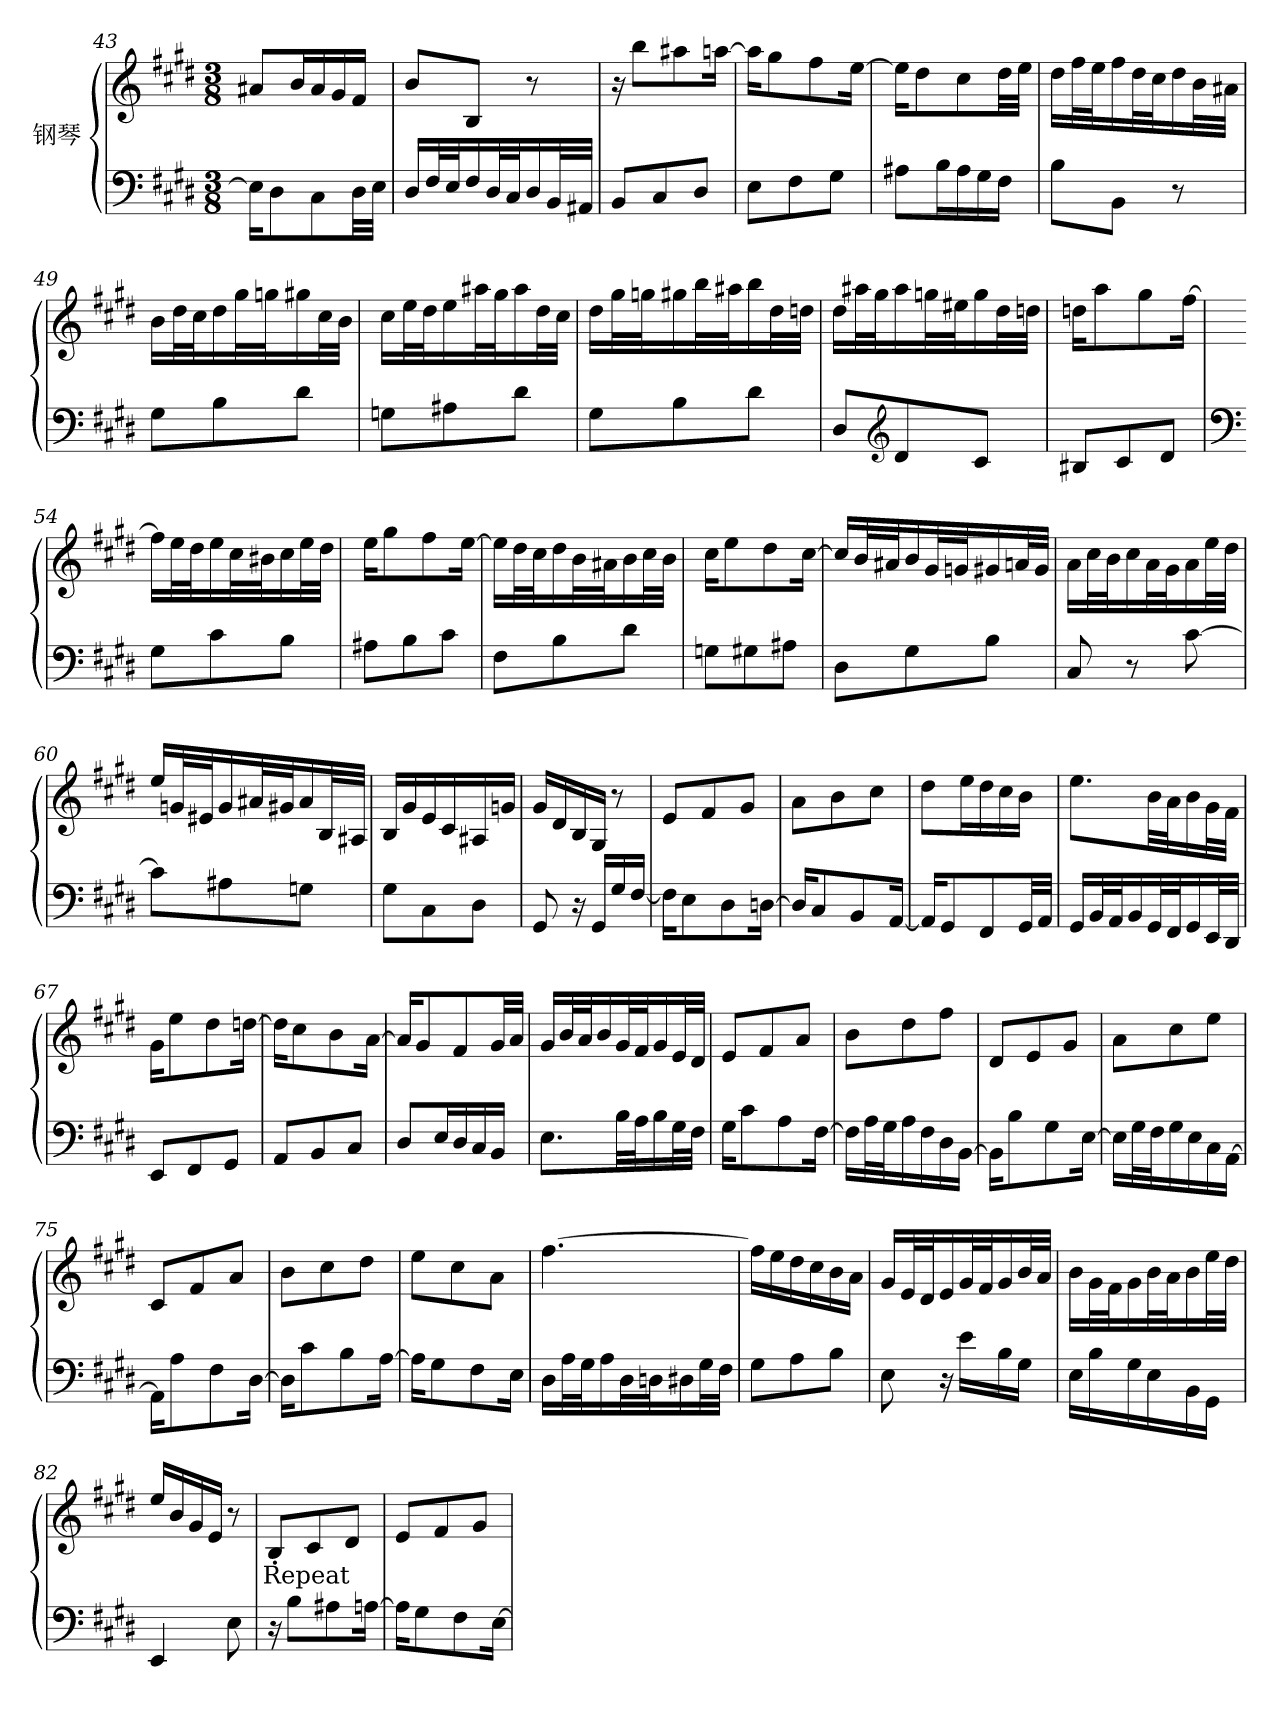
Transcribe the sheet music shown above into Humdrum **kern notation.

**kern	**kern	**text
*part2	*part1	*part1
*staff2	*staff1	*staff1
*I"钢琴	*I"钢琴	*
*clefF4	*clefG2	*
*k[f#c#g#d#]	*k[f#c#g#d#]	*
*M3/8	*M3/8	*
=43	=43	=43
16E\KL]	8a#X/L	.
8D#\	.	.
.	16b/L	.
8C#\	16a#/	.
.	16g#/	.
32D#\LL	16f#/JJ	.
32E\JJJ	.	.
!!LO:LB:g=z
=44	=44	=44
16D#/LL	8b/L	.
32F#/L	.	.
32E/J	.	.
16F#/	8B/J	.
32D#/L	.	.
32C#/J	.	.
16D#/	8r	.
32BB/L	.	.
32AA#X/JJJ	.	.
=45	=45	=45
8BB/L	16r	.
.	8bb\L	.
8C#/	.	.
.	8aa#X\	.
8D#/J	.	.
.	[16aan\Jk	.
=46	=46	=46
8E\L	16aa\KL]	.
.	8gg#\	.
8F#\	.	.
.	8ff#\	.
8G#\J	.	.
.	[16ee\Jk	.
=47	=47	=47
8A#X\L	16ee\KL]	.
.	8dd#\	.
16B\L	.	.
16A#\	8cc#\	.
16G#\	.	.
16F#\JJ	32dd#\LL	.
.	32ee\JJJ	.
=48	=48	=48
8B\L	16dd#\LL	.
.	32ff#\L	.
.	32ee\J	.
8BB\J	16ff#\	.
.	32dd#\L	.
.	32cc#\J	.
8r	16dd#\	.
.	32b\L	.
.	32a#X\JJJ	.
!!LO:LB:g=z
=49	=49	=49
8G#\L	16b\LL	.
.	32dd#\L	.
.	32cc#\J	.
8B\	16dd#\	.
.	32gg#\L	.
.	32ggn\J	.
8d#\J	16gg#X\	.
.	32cc#\L	.
.	32b\JJJ	.
=50	=50	=50
8Gn\L	16cc#\LL	.
.	32ee\L	.
.	32dd#\J	.
8A#X\	16ee\	.
.	32aa#X\L	.
.	32gg#\J	.
8d#\J	16aa#\	.
.	32dd#\L	.
.	32cc#\JJJ	.
=51	=51	=51
8G#\L	16dd#\LL	.
.	32gg#\L	.
.	32ggn\J	.
8B\	16gg#X\	.
.	32bb\L	.
.	32aa#X\J	.
8d#\J	16bb\	.
.	32dd#\L	.
.	32ddn\JJJ	.
!!LO:LB:g=z
=52	=52	=52
8D#/L	16dd#\LL	.
.	32aa#X\L	.
.	32gg#\J	.
*clefG2	*	*
8d#/	16aa#\	.
.	32ggn\L	.
.	32ee#X\J	.
8c#/J	16gg\	.
.	32dd#\L	.
.	32ddn\JJJ	.
=53	=53	=53
8B#X/L	16ddn\KL	.
.	8aa\	.
8c#/	.	.
.	8gg#\	.
8d#/J	.	.
.	[16ff#\Jk	.
=54	=54	=54
*clefF4	*	*
8G#\L	16ff#\LL]	.
.	32ee\L	.
.	32dd#\J	.
8c#\	16ee\	.
.	32cc#\L	.
.	32b#X\J	.
8B\J	16cc#\	.
.	32ee\L	.
.	32dd#\JJJ	.
=55	=55	=55
8A#X\L	16ee\KL	.
.	8gg#\	.
8B\	.	.
.	8ff#\	.
8c#\J	.	.
.	[16ee\Jk	.
!!LO:LB:g=z
=56	=56	=56
8F#\L	16ee\LL]	.
.	32dd#\L	.
.	32cc#\J	.
8B\	16dd#\	.
.	32b\L	.
.	32a#X\J	.
8d#\J	16b\	.
.	32cc#\L	.
.	32b\JJJ	.
=57	=57	=57
8Gn\L	16cc#\KL	.
.	8ee\	.
8G#X\	.	.
.	8dd#\	.
8A#X\J	.	.
.	[16cc#\Jk	.
=58	=58	=58
8D#\L	16cc#/LL]	.
.	32b/L	.
.	32a#X/J	.
8G#\	16b/	.
.	32g#/L	.
.	32gn/J	.
8B\J	16g#X/	.
.	32an/L	.
.	32g#/JJJ	.
=59	=59	=59
8C#/	16a\LL	.
.	32cc#\L	.
.	32b\J	.
8r	16cc#\	.
.	32a\L	.
.	32g#\J	.
[8c#\	16a\	.
.	32ee\L	.
.	32dd#\JJJ	.
!!LO:PB:g=z
=60	=60	=60
8c#\L]	16ee/LL	.
.	32gn/L	.
.	32e#X/J	.
8A#X\	16g/	.
.	32a#X/L	.
.	32g#X/J	.
8Gn\J	16a#/	.
.	32B/L	.
.	32A#X/JJJ	.
=61	=61	=61
8G#\L	16B/LL	.
.	16g#/	.
8C#\	16e/	.
.	16c#/	.
8D#\J	16A#X/	.
.	16gn/JJ	.
=62	=62	=62
8GG#/	16g#/LL	.
.	16d#/	.
16r	16B/	.
16GG#/LL	16G#/JJ	.
16G#/	8r	.
[16F#/JJ	.	.
=63	=63	=63
16F#\KL]	8e/L	.
8E\	.	.
.	8f#/	.
8D#\	.	.
.	8g#/J	.
[16Dn\Jk	.	.
=64	=64	=64
16D/KL]	8a\L	.
8C#/	.	.
.	8b\	.
8BB/	.	.
.	8cc#\J	.
[16AA/Jk	.	.
!!LO:LB:g=z
=65	=65	=65
16AA/KL]	8dd#\L	.
8GG#/	.	.
.	16ee\L	.
8FF#/	16dd#\	.
.	16cc#\	.
32GG#/LL	16b\JJ	.
32AA/JJJ	.	.
=66	=66	=66
16GG#/LL	8.ee\L	.
32BB/L	.	.
32AA/J	.	.
16BB/	.	.
32GG#/L	32b\LL	.
32FF#/J	32a\J	.
16GG#/	16b\	.
32EE/L	32g#\L	.
32DD#/JJJ	32f#\JJJ	.
=67	=67	=67
8EE/L	16g#\KL	.
.	8ee\	.
8FF#/	.	.
.	8dd#\	.
8GG#/J	.	.
.	[16ddn\Jk	.
=68	=68	=68
8AA/L	16dd\KL]	.
.	8cc#\	.
8BB/	.	.
.	8b\	.
8C#/J	.	.
.	[16a\Jk	.
=69	=69	=69
8D#/L	16a/KL]	.
.	8g#/	.
16E/L	.	.
16D#/	8f#/	.
16C#/	.	.
16BB/JJ	32g#/LL	.
.	32a/JJJ	.
!!LO:LB:g=z
=70	=70	=70
8.E\L	16g#/LL	.
.	32b/L	.
.	32a/J	.
.	16b/	.
32B\LL	32g#/L	.
32A\J	32f#/J	.
16B\	16g#/	.
32G#\L	32e/L	.
32F#\JJJ	32d#/JJJ	.
=71	=71	=71
16G#\KL	8e/L	.
8c#\	.	.
.	8f#/	.
8A\	.	.
.	8a/J	.
[16F#\Jk	.	.
=72	=72	=72
16F#\LL]	8b\L	.
32A\L	.	.
32G#\J	.	.
16A\	8dd#\	.
16F#\	.	.
16D#\	8ff#\J	.
[16BB\JJ	.	.
=73	=73	=73
16BB\KL]	8d#/L	.
8B\	.	.
.	8e/	.
8G#\	.	.
.	8g#/J	.
[16E\Jk	.	.
=74	=74	=74
16E\LL]	8a\L	.
32G#\L	.	.
32F#\J	.	.
16G#\	8cc#\	.
16E\	.	.
16C#\	8ee\J	.
[16AA\JJ	.	.
=75	=75	=75
16AA\KL]	8c#/L	.
8A\	.	.
.	8f#/	.
8F#\	.	.
.	8a/J	.
[16D#\Jk	.	.
!!LO:LB:g=z
=76	=76	=76
16D#\KL]	8b\L	.
8c#\	.	.
.	8cc#\	.
8B\	.	.
.	8dd#\J	.
[16A\Jk	.	.
=77	=77	=77
16A\KL]	8ee\L	.
8G#\	.	.
.	8cc#\	.
8F#\	.	.
.	8a\J	.
16E\Jk	.	.
=78	=78	=78
16D#\LL	[4.ff#\	.
32A\L	.	.
32G#\J	.	.
16A\	.	.
32D#\L	.	.
32Dn\J	.	.
16D#X\	.	.
32G#\L	.	.
32F#\JJJ	.	.
=79	=79	=79
8G#\L	16ff#\LL]	.
.	16ee\	.
8A\	16dd#\	.
.	16cc#\	.
8B\J	16b\	.
.	16a\JJ	.
=80	=80	=80
8E\	16g#/LL	.
.	32e/L	.
.	32d#/J	.
16r	16e/	.
16e\LL	32g#/L	.
.	32f#/J	.
16B\	16g#/	.
16G#\JJ	32b/L	.
.	32a/JJJ	.
!!LO:LB:g=z
=81	=81	=81
16E\LL	16b\LL	.
16B\	32g#\L	.
.	32f#\J	.
16G#\	16g#\	.
16E\	32b\L	.
.	32a\J	.
16BB\	16b\	.
16GG#\JJ	32ee\L	.
.	32dd#\JJJ	.
=82	=82	=82
4EE/	16ee/LL	.
.	16b/	.
.	16g#/	.
.	16e/JJ	.
8E\	8r	.
=83	=83	=83
16r	8B'/L	Repeat
8B\L	.	.
.	8c#/	.
8A#X\	.	.
.	8d#/J	.
[16An\Jk	.	.
=84	=84	=84
16A\KL]	8e/L	.
8G#\	.	.
.	8f#/	.
8F#\	.	.
.	8g#/J	.
[16E\Jk	.	.
=	=	=
*-	*-	*-
